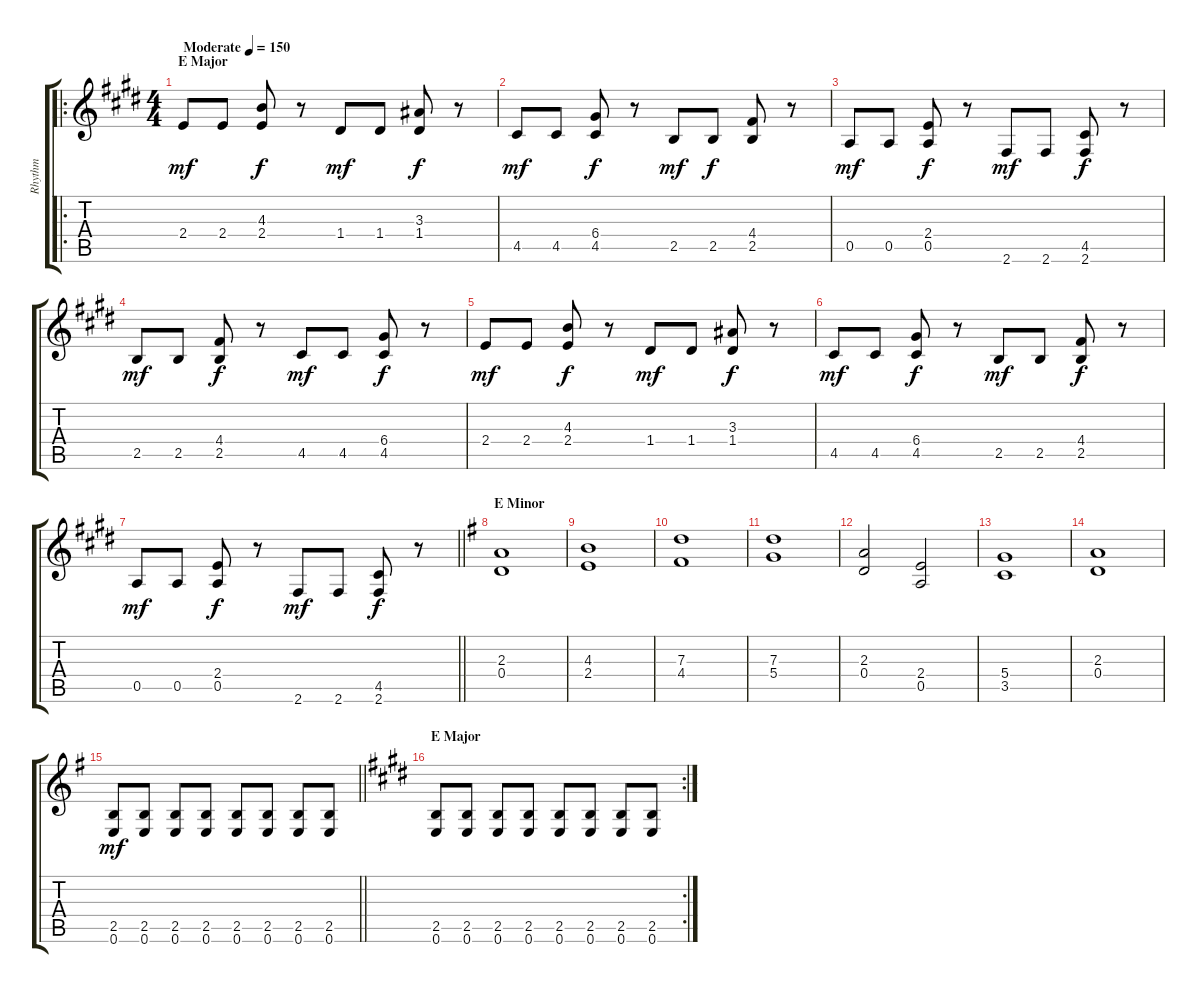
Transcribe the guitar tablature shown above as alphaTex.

\track ("Rhythm" "Rhythm") {instrument electricguitarjazz}
\staff {score tabs}
\tuning (E4 B3 G3 D3 A2 E2) {hide}
\ro
\ts (4 4)
\section ("" "E Major")
\tempo (150 "Moderate")
\clef g2
\ks e
2.4.8{dy mf instrument electricguitarjazz} 2.4.8 (4.3 2.4).8{dy f} r.8 1.4.8{dy mf} 1.4.8 (3.3 1.4).8{dy f} r.8 |
4.5.8{dy mf} 4.5.8 (6.4 4.5).8{dy f} r.8 2.5.8{dy mf} 2.5.8{dy f} (4.4 2.5).8 r.8 |
0.5.8{dy mf} 0.5.8 (2.4 0.5).8{dy f} r.8 2.6.8{dy mf} 2.6.8 (4.5 2.6).8{dy f} r.8 |
2.5.8{dy mf} 2.5.8 (4.4 2.5).8{dy f} r.8 4.5.8{dy mf} 4.5.8 (6.4 4.5).8{dy f} r.8 |
2.4.8{dy mf} 2.4.8 (4.3 2.4).8{dy f} r.8 1.4.8{dy mf} 1.4.8 (3.3 1.4).8{dy f} r.8 |
4.5.8{dy mf} 4.5.8 (6.4 4.5).8{dy f} r.8 2.5.8{dy mf} 2.5.8 (4.4 2.5).8{dy f} r.8 |
\barLineRight lightlight
0.5.8{dy mf} 0.5.8 (2.4 0.5).8{dy f} r.8 2.6.8{dy mf} 2.6.8 (4.5 2.6).8{dy f} r.8 |
\section ("" "E Minor")
\ks eminor
(2.3 0.4).1 |
(4.3 2.4).1 |
(7.3 4.4).1 |
(7.3 5.4).1 |
(2.3 0.4).2 (2.4 0.5).2 |
(5.4 3.5).1 |
(2.3 0.4).1 |
\barLineRight lightlight
(2.5 0.6).8{dy mf} (2.5 0.6).8 (2.5 0.6).8 (2.5 0.6).8 (2.5 0.6).8 (2.5 0.6).8 (2.5 0.6).8 (2.5 0.6).8 |
\rc 2
\section ("" "E Major")
\ks e
(2.5 0.6).8 (2.5 0.6).8 (2.5 0.6).8 (2.5 0.6).8 (2.5 0.6).8 (2.5 0.6).8 (2.5 0.6).8 (2.5 0.6).8
